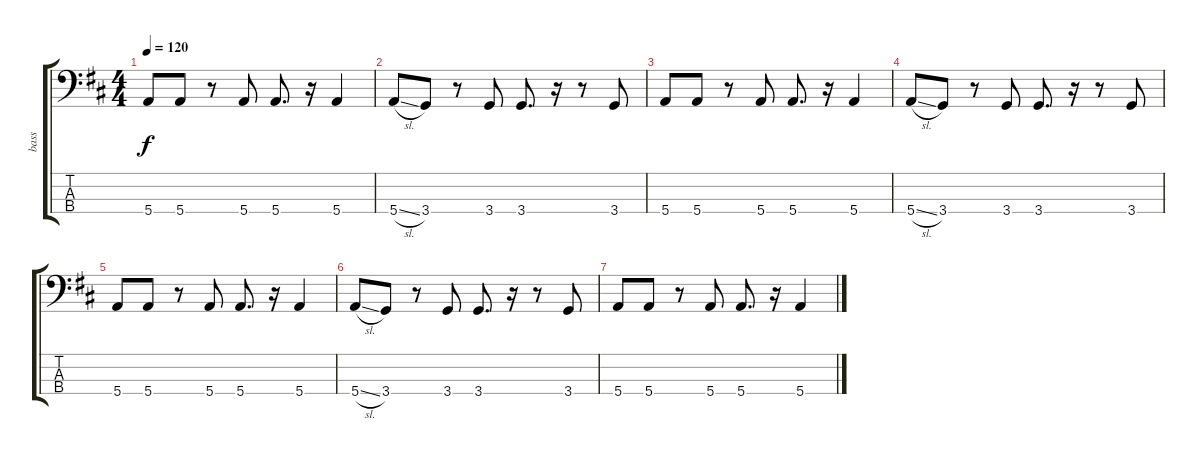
\track ("bass " "bass ") {instrument electricbassfinger}
\staff {score tabs}
\tuning (G2 D2 A1 E1) {hide}
\ts (4 4)
\tempo 120
\clef f4
\ks d
5.4.8{dy f} 5.4.8 r.8 5.4.8 5.4.8{d} r.16 5.4.4 |
5.4{sl}.8 3.4.8 r.8 3.4.8 3.4.8{d} r.16 r.8 3.4.8 |
5.4.8 5.4.8 r.8 5.4.8 5.4.8{d} r.16 5.4.4 |
5.4{sl}.8 3.4.8 r.8 3.4.8 3.4.8{d} r.16 r.8 3.4.8 |
5.4.8 5.4.8 r.8 5.4.8 5.4.8{d} r.16 5.4.4 |
5.4{sl}.8 3.4.8 r.8 3.4.8 3.4.8{d} r.16 r.8 3.4.8 |
5.4.8 5.4.8 r.8 5.4.8 5.4.8{d} r.16 5.4.4
